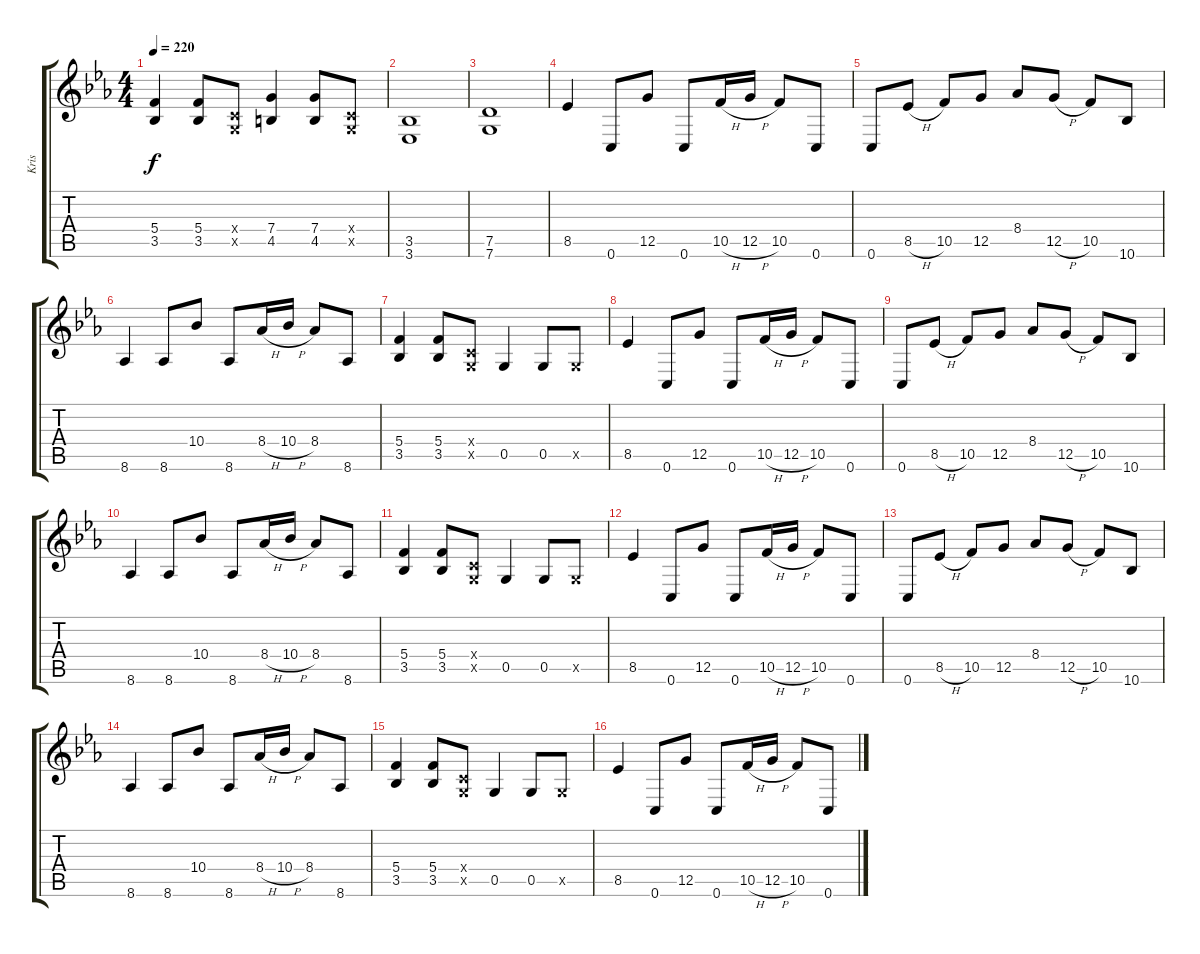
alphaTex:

\track ("Kris" "Kris") {instrument overdrivenguitar}
\staff {score tabs}
\tuning (D4 A3 F3 C3 G2 C2) {hide}
\ts (4 4)
\tempo 220
\clef g2
\ks cminor
(5.4 3.5).4{dy f} (5.4 3.5).8 (0.4{x} 0.5{x}).8 (7.4 4.5).4 (7.4 4.5).8 (0.4{x} 0.5{x}).8 |
(3.5 3.6).1 |
(7.5 7.6).1 |
8.5.4 0.6.8 12.5.8 0.6.8 10.5{h}.16 12.5{h}.16 10.5.8 0.6.8 |
0.6.8 8.5{h}.8 10.5.8 12.5.8 8.4.8 12.5{h}.8 10.5.8 10.6.8 |
8.6.4 8.6.8 10.4.8 8.6.8 8.4{h}.16 10.4{h}.16 8.4.8 8.6.8 |
(5.4 3.5).4 (5.4 3.5).8 (0.4{x} 0.5{x}).8 0.5.4 0.5.8 0.5{x}.8 |
8.5.4 0.6.8 12.5.8 0.6.8 10.5{h}.16 12.5{h}.16 10.5.8 0.6.8 |
0.6.8 8.5{h}.8 10.5.8 12.5.8 8.4.8 12.5{h}.8 10.5.8 10.6.8 |
8.6.4 8.6.8 10.4.8 8.6.8 8.4{h}.16 10.4{h}.16 8.4.8 8.6.8 |
(5.4 3.5).4 (5.4 3.5).8 (0.4{x} 0.5{x}).8 0.5.4 0.5.8 0.5{x}.8 |
8.5.4 0.6.8 12.5.8 0.6.8 10.5{h}.16 12.5{h}.16 10.5.8 0.6.8 |
0.6.8 8.5{h}.8 10.5.8 12.5.8 8.4.8 12.5{h}.8 10.5.8 10.6.8 |
8.6.4 8.6.8 10.4.8 8.6.8 8.4{h}.16 10.4{h}.16 8.4.8 8.6.8 |
(5.4 3.5).4 (5.4 3.5).8 (0.4{x} 0.5{x}).8 0.5.4 0.5.8 0.5{x}.8 |
8.5.4 0.6.8 12.5.8 0.6.8 10.5{h}.16 12.5{h}.16 10.5.8 0.6.8
